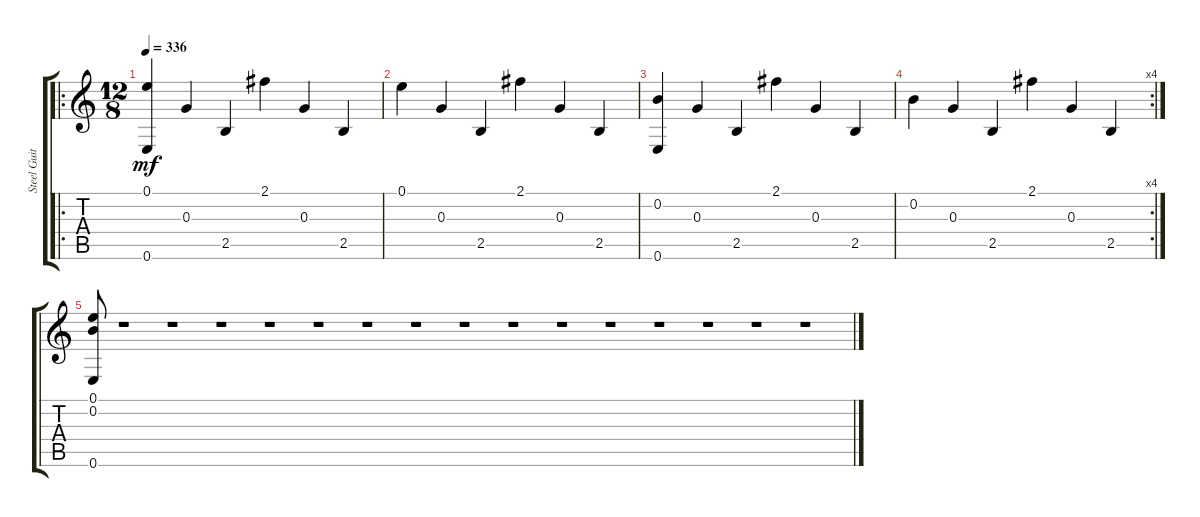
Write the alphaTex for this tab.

\track ("Steel Guitar" "Steel Guit") {instrument acousticguitarsteel}
\staff {score tabs}
\tuning (E4 B3 G3 D3 A2 E2) {hide}
\ro
\ts (12 8)
\tempo 336
\clef g2
\ks c
(0.1 0.6).4{dy mf} 0.3.4 2.5.4 2.1.4 0.3.4 2.5.4 |
0.1.4 0.3.4 2.5.4 2.1.4 0.3.4 2.5.4 |
(0.2 0.6).4 0.3.4 2.5.4 2.1.4 0.3.4 2.5.4 |
\rc 4
0.2.4 0.3.4 2.5.4 2.1.4 0.3.4 2.5.4 |
(0.1 0.2 0.6).8 r.1 r.1 r.1 r.1 r.1 r.1 r.1 r.1 r.1 r.1 r.1 r.1 r.1 r.1 r.1
